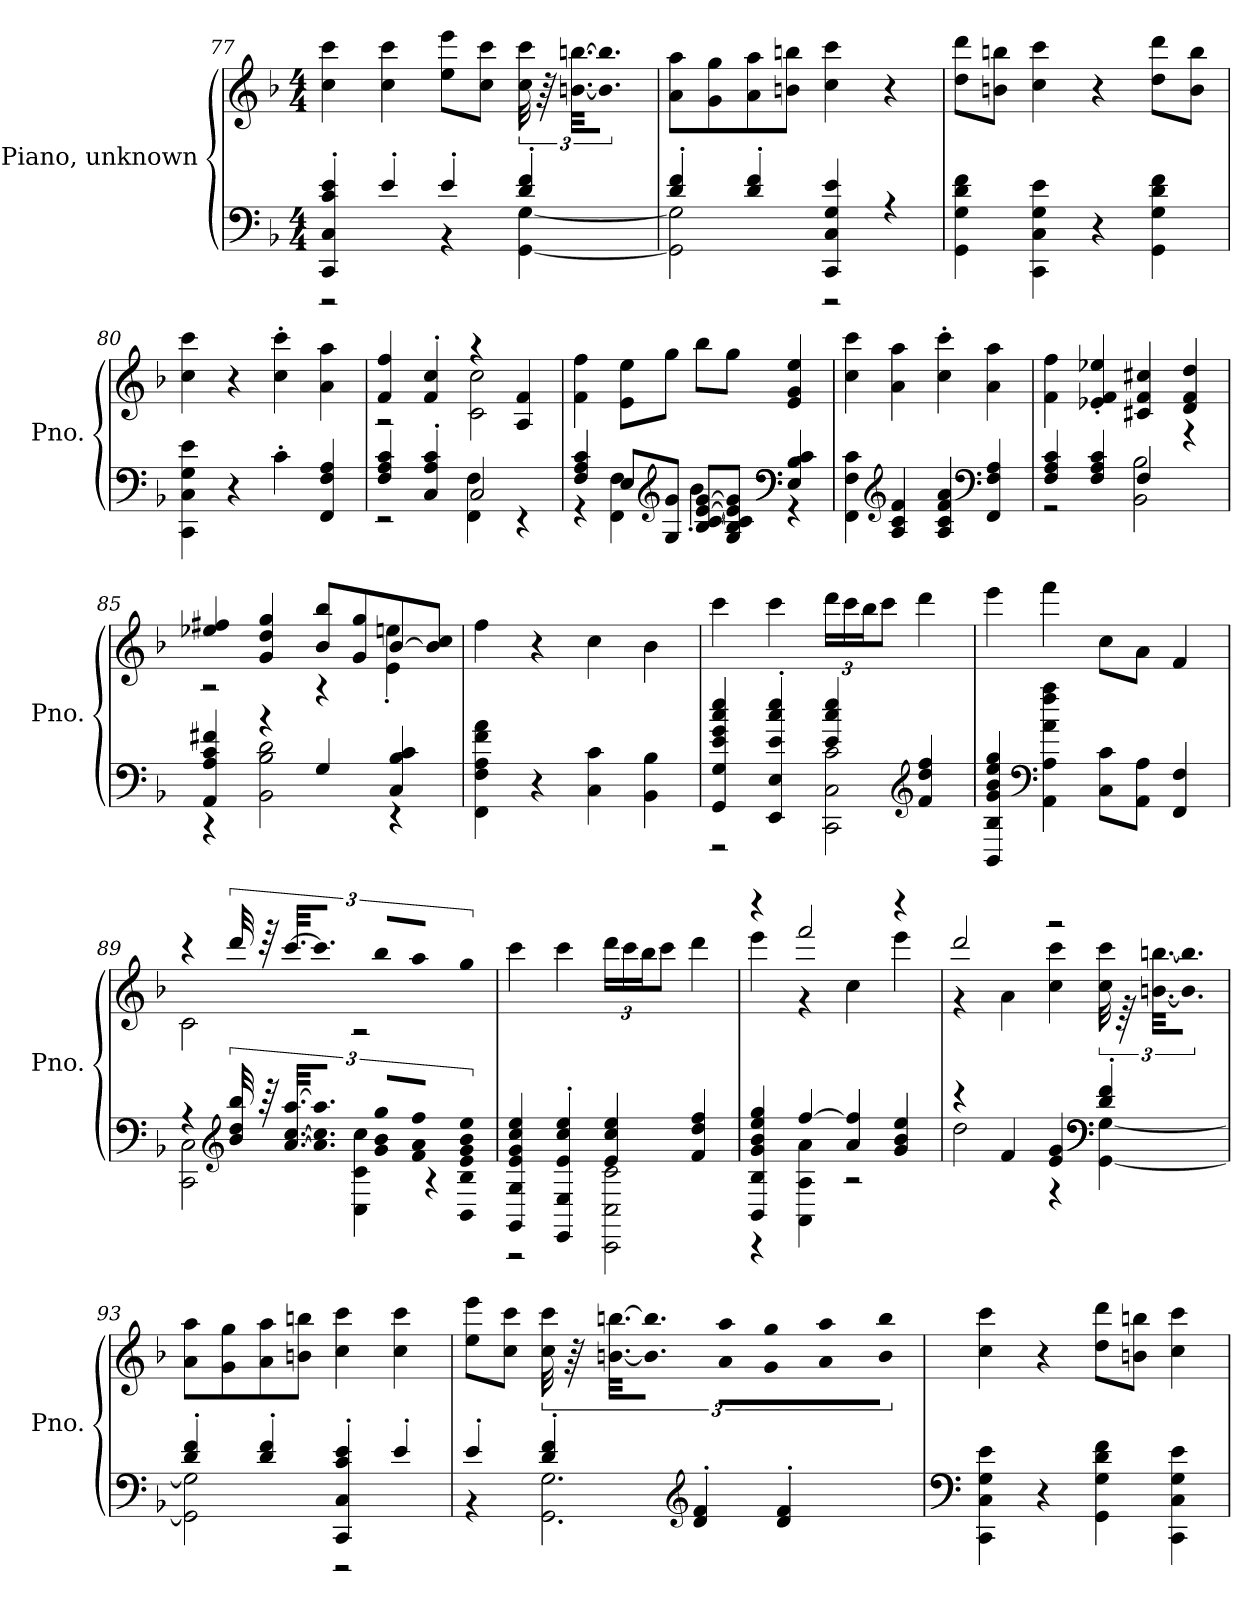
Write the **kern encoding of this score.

**kern	**kern
*part1	*part1
*staff2	*staff1
*I"Piano, unknown	*
*I'Pno.	*
!!LO:PB:g=z
*clefF4	*clefG2
*k[b-]	*k[b-]
*M4/4	*M4/4
=77	=77
*^	*
4CC/' 4C/' 4c/' 4e/'	2r	4cc\ 4ccc\
4e'/	.	4cc\ 4ccc\
4e'/	4r	8ee\ 8eee\L
.	.	8cc\ 8ccc\J
4d/' 4f/'	[4GG\ [4G\	48cc\ 48ccc\
.	.	96r
.	.	[48.bn\ [48.bbn\KKL
.	.	8.b\] 8.bb\]J
=78	=78	=78
4d/' 4f/'	2GG\] 2G\]	8a\ 8aa\L
.	.	8g\ 8gg\
4d/' 4f/'	.	8a\ 8aa\
.	.	8bn\ 8bbn\J
4CC/ 4C/ 4G/ 4e/	2r	4cc\ 4ccc\
4r	.	4r
*v	*v	*
=79	=79
4GG\ 4G\ 4d\ 4f\	8dd\ 8ddd\L
.	8bn\ 8bbn\J
4CC\ 4C\ 4G\ 4e\	4cc\ 4ccc\
4r	4r
4GG\ 4G\ 4d\ 4f\	8dd\ 8ddd\L
.	8b\ 8bb\J
=80	=80
4CC\ 4C\ 4G\ 4e\	4cc\ 4ccc\
4r	4r
4c'\	4cc\' 4ccc\'
4FF/ 4F/ 4A/	4a\ 4aa\
=81	=81
*^	*^
4F/ 4A/ 4c/	2r	4f/ 4ff/	2r
4C/' 4A/' 4c/'	.	4f/' 4cc/'	.
2C/	4FF\ 4F\	4r	2c\ 2cc\
.	4r	4A/ 4f/	.
*	*	*v	*v
!!LO:LB:g=z
=82	=82	=82
4F/ 4A/ 4c/	4r	4f\ 4ff\
8E/L	4FF\ 4F\	8e\ 8ee\L
*clefG2	*	*
8G/ 8g/J	.	8gg\J
[8B-/ [8c/ [8e/ [8g/L	4b-'\	8bb-\L
8G/ 8B-/] 8c/] 8e/] 8g/]J	.	8gg\J
*clefF4	*	*
4E/ 4B-/ 4c/	4r	4e/ 4g/ 4ee/
*v	*v	*
=83	=83
4FF\ 4F\ 4c\	4cc\ 4ccc\
*clefG2	*
4A/ 4c/ 4f/	4a\ 4aa\
4A/ 4c/ 4f/ 4a/	4cc\' 4ccc\'
*clefF4	*
4FF/ 4F/ 4A/	4a\ 4aa\
=84	=84
*^	*
4F/ 4A/ 4c/	2r	4f\ 4ff\
4F/ 4A/ 4c/	.	4e-X/' 4f/' 4ee-X/'
4F/	2BB-\ 2B-\	4c#X/ 4f/ 4cc#X/
4r	.	4d/ 4f/ 4dd/
=85	=85	=85
*	*	*^
4AA/ 4A/ 4c/ 4f#X/	4r	4ee-X/ 4ff#X/	2r
4r	2BB-\ 2B-\ 2d\	4g/ 4dd/ 4gg/	.
4G/	.	8b-/ 8bb-/L	4r
.	.	8g/ 8gg/	.
4C/ 4B-/ 4c/	4r	[8b-/	4e\' 4een\'
.	.	8b-/] 8cc/J	.
*v	*v	*	*
*	*v	*v
!!LO:LB:g=z
=86	=86
4FF\ 4F\ 4A\ 4f\ 4a\	4ff\
4r	4r
4C\ 4c\	4cc\
4BB-\ 4B-\	4b-\
=87	=87
*^	*
4GG/ 4G/ 4e/ 4g/ 4cc/ 4ee/	2r	4ccc\
4EE/' 4E/' 4e/' 4cc/' 4ee/'	.	4ccc\
*	*	*Xbrackettup
4e/ 4cc/ 4ee/	2CC\ 2C\ 2c\	24ddd\LL
.	.	24ccc\
.	.	24bb-\J
.	.	8ccc\J
*clefG2	*	*
4f/ 4dd/ 4ff/	.	4ddd\
*v	*v	*
=88	=88
4BB-/ 4B-/ 4g/ 4b-/ 4ee/ 4gg/	4eee\
*clefF4	*
4AA\ 4A\ 4a\ 4ff\ 4aa\	4fff\
8C\ 8c\L	8cc\L
8AA\ 8A\J	8a\J
4FF/ 4F/	4f/
=89	=89
*^	*^
4r	2CC\ 2C\	4r	2c\
*clefG2	*	*	*
*	*	*brackettup	*
48b-/ 48dd/ 48bb-/	.	48ddd/	.
96r	.	96r	.
[48.a/ [48.cc/ [48.aa/KKL	.	[48.ccc/KKL	.
8.a/] 8.cc/] 8.aa/]J	.	8.ccc/J]	.
8g/ 8b-/ 8gg/L	4C\ 4c\ 4cc\	8bb-/L	2r
8f/ 8a/ 8ff/J	.	8aa/J	.
4BB-/ 4B-/ 4e/ 4g/ 4b-/ 4ee/	4r	4gg/	.
*	*	*v	*v
!!LO:LB:g=z
=90	=90	=90
4GG/ 4G/ 4e/ 4g/ 4cc/ 4ee/	2r	4ccc\
4EE/' 4E/' 4e/' 4cc/' 4ee/'	.	4ccc\
*	*	*Xbrackettup
4e/ 4cc/ 4ee/	2CC\ 2C\ 2c\	24ddd\LL
.	.	24ccc\
.	.	24bb-\J
.	.	8ccc\J
4f/ 4dd/ 4ff/	.	4ddd\
=91	=91	=91
*	*	*^
4BB-/ 4B-/ 4g/ 4b-/ 4ee/ 4gg/	4r	4r	4eee\
[4ff/	4AA\ 4A\ 4a\	2fff/	4r
4a/ 4ff/]	2r	.	4cc\
4g/ 4b-/ 4ee/	.	4r	4eee\
=92	=92	=92	=92
4r	2dd\	2ddd/	4r
4f/	.	.	4a\
4e/ 4g/	4r	2r	4cc\ 4ccc\
*clefF4	*	*	*
*	*	*	*brackettup
4d/' 4f/'	[4GG\ [4G\	.	48cc\ 48ccc\
.	.	.	96r
.	.	.	[48.bn\ [48.bbn\KKL
.	.	.	8.b\] 8.bb\]J
*	*	*v	*v
=93	=93	=93
4d/' 4f/'	2GG\] 2G\]	8a\ 8aa\L
.	.	8g\ 8gg\
4d/' 4f/'	.	8a\ 8aa\
.	.	8bn\ 8bbn\J
4CC/' 4C/' 4c/' 4e/'	2r	4cc\ 4ccc\
4e'/	.	4cc\ 4ccc\
!!LO:LB:g=z
=94	=94	=94
4e'/	4r	8ee\ 8eee\L
.	.	8cc\ 8ccc\J
4d/' 4f/'	2.GG\ 2.G\	48cc\ 48ccc\
.	.	96r
.	.	[48.bn\ [48.bbn\KKL
.	.	8.b\] 8.bb\]J
*clefG2	*	*
4d/' 4f/'	.	8a\ 8aa\L
.	.	8g\ 8gg\
4d/' 4f/'	.	8a\ 8aa\
.	.	8b\ 8bb\J
*v	*v	*
=95	=95
*clefF4	*
4CC\ 4C\ 4G\ 4e\	4cc\ 4ccc\
4r	4r
4GG\ 4G\ 4d\ 4f\	8dd\ 8ddd\L
.	8bn\ 8bbn\J
4CC\ 4C\ 4G\ 4e\	4cc\ 4ccc\
=	=
*-	*-
